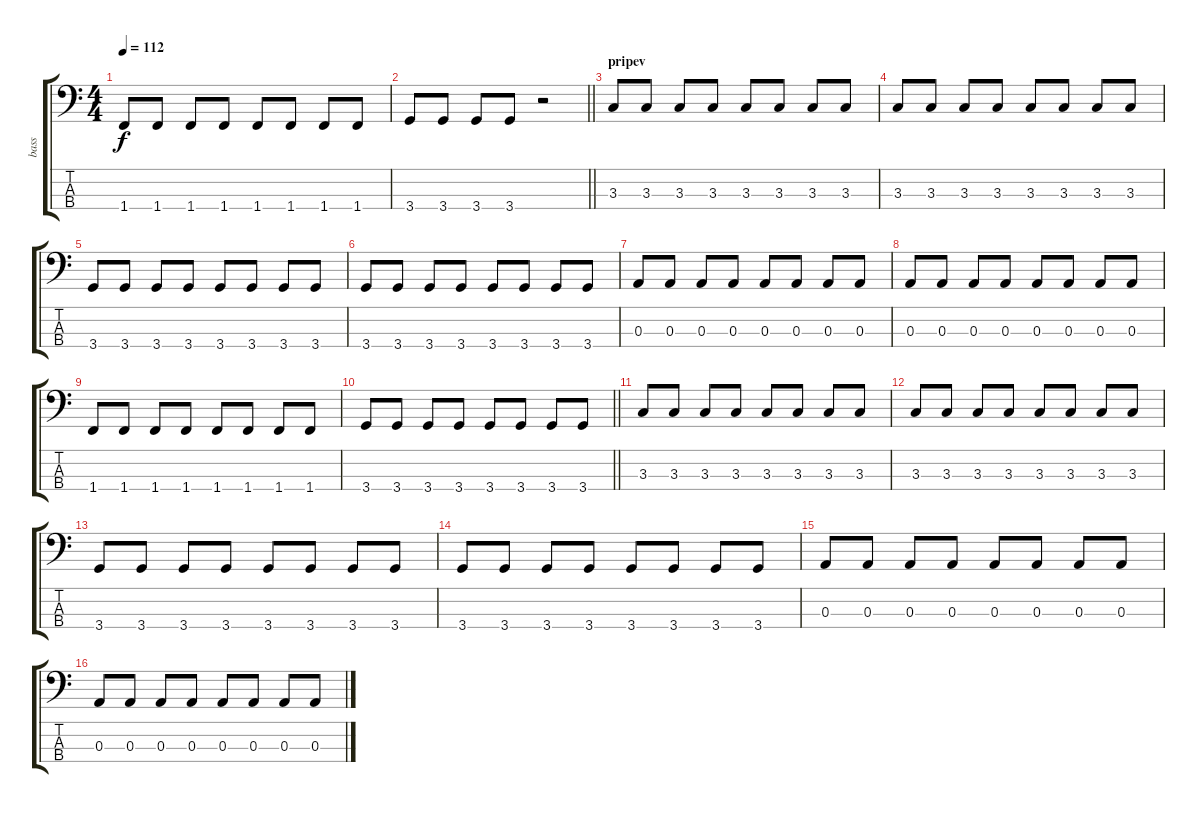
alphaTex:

\track ("bass" "bass") {instrument electricbasspick}
\staff {score tabs}
\tuning (G2 D2 A1 E1) {hide}
\ts (4 4)
\tempo 112
\clef f4
\ks c
1.4.8{dy f} 1.4.8 1.4.8 1.4.8 1.4.8 1.4.8 1.4.8 1.4.8 |
\barLineRight lightlight
3.4.8 3.4.8 3.4.8 3.4.8 r.2 |
\section ("" "pripev")
3.3.8 3.3.8 3.3.8 3.3.8 3.3.8 3.3.8 3.3.8 3.3.8 |
3.3.8 3.3.8 3.3.8 3.3.8 3.3.8 3.3.8 3.3.8 3.3.8 |
3.4.8 3.4.8 3.4.8 3.4.8 3.4.8 3.4.8 3.4.8 3.4.8 |
3.4.8 3.4.8 3.4.8 3.4.8 3.4.8 3.4.8 3.4.8 3.4.8 |
0.3.8 0.3.8 0.3.8 0.3.8 0.3.8 0.3.8 0.3.8 0.3.8 |
0.3.8 0.3.8 0.3.8 0.3.8 0.3.8 0.3.8 0.3.8 0.3.8 |
1.4.8 1.4.8 1.4.8 1.4.8 1.4.8 1.4.8 1.4.8 1.4.8 |
\barLineRight lightlight
3.4.8 3.4.8 3.4.8 3.4.8 3.4.8 3.4.8 3.4.8 3.4.8 |
3.3.8 3.3.8 3.3.8 3.3.8 3.3.8 3.3.8 3.3.8 3.3.8 |
3.3.8 3.3.8 3.3.8 3.3.8 3.3.8 3.3.8 3.3.8 3.3.8 |
3.4.8 3.4.8 3.4.8 3.4.8 3.4.8 3.4.8 3.4.8 3.4.8 |
3.4.8 3.4.8 3.4.8 3.4.8 3.4.8 3.4.8 3.4.8 3.4.8 |
0.3.8 0.3.8 0.3.8 0.3.8 0.3.8 0.3.8 0.3.8 0.3.8 |
0.3.8 0.3.8 0.3.8 0.3.8 0.3.8 0.3.8 0.3.8 0.3.8
